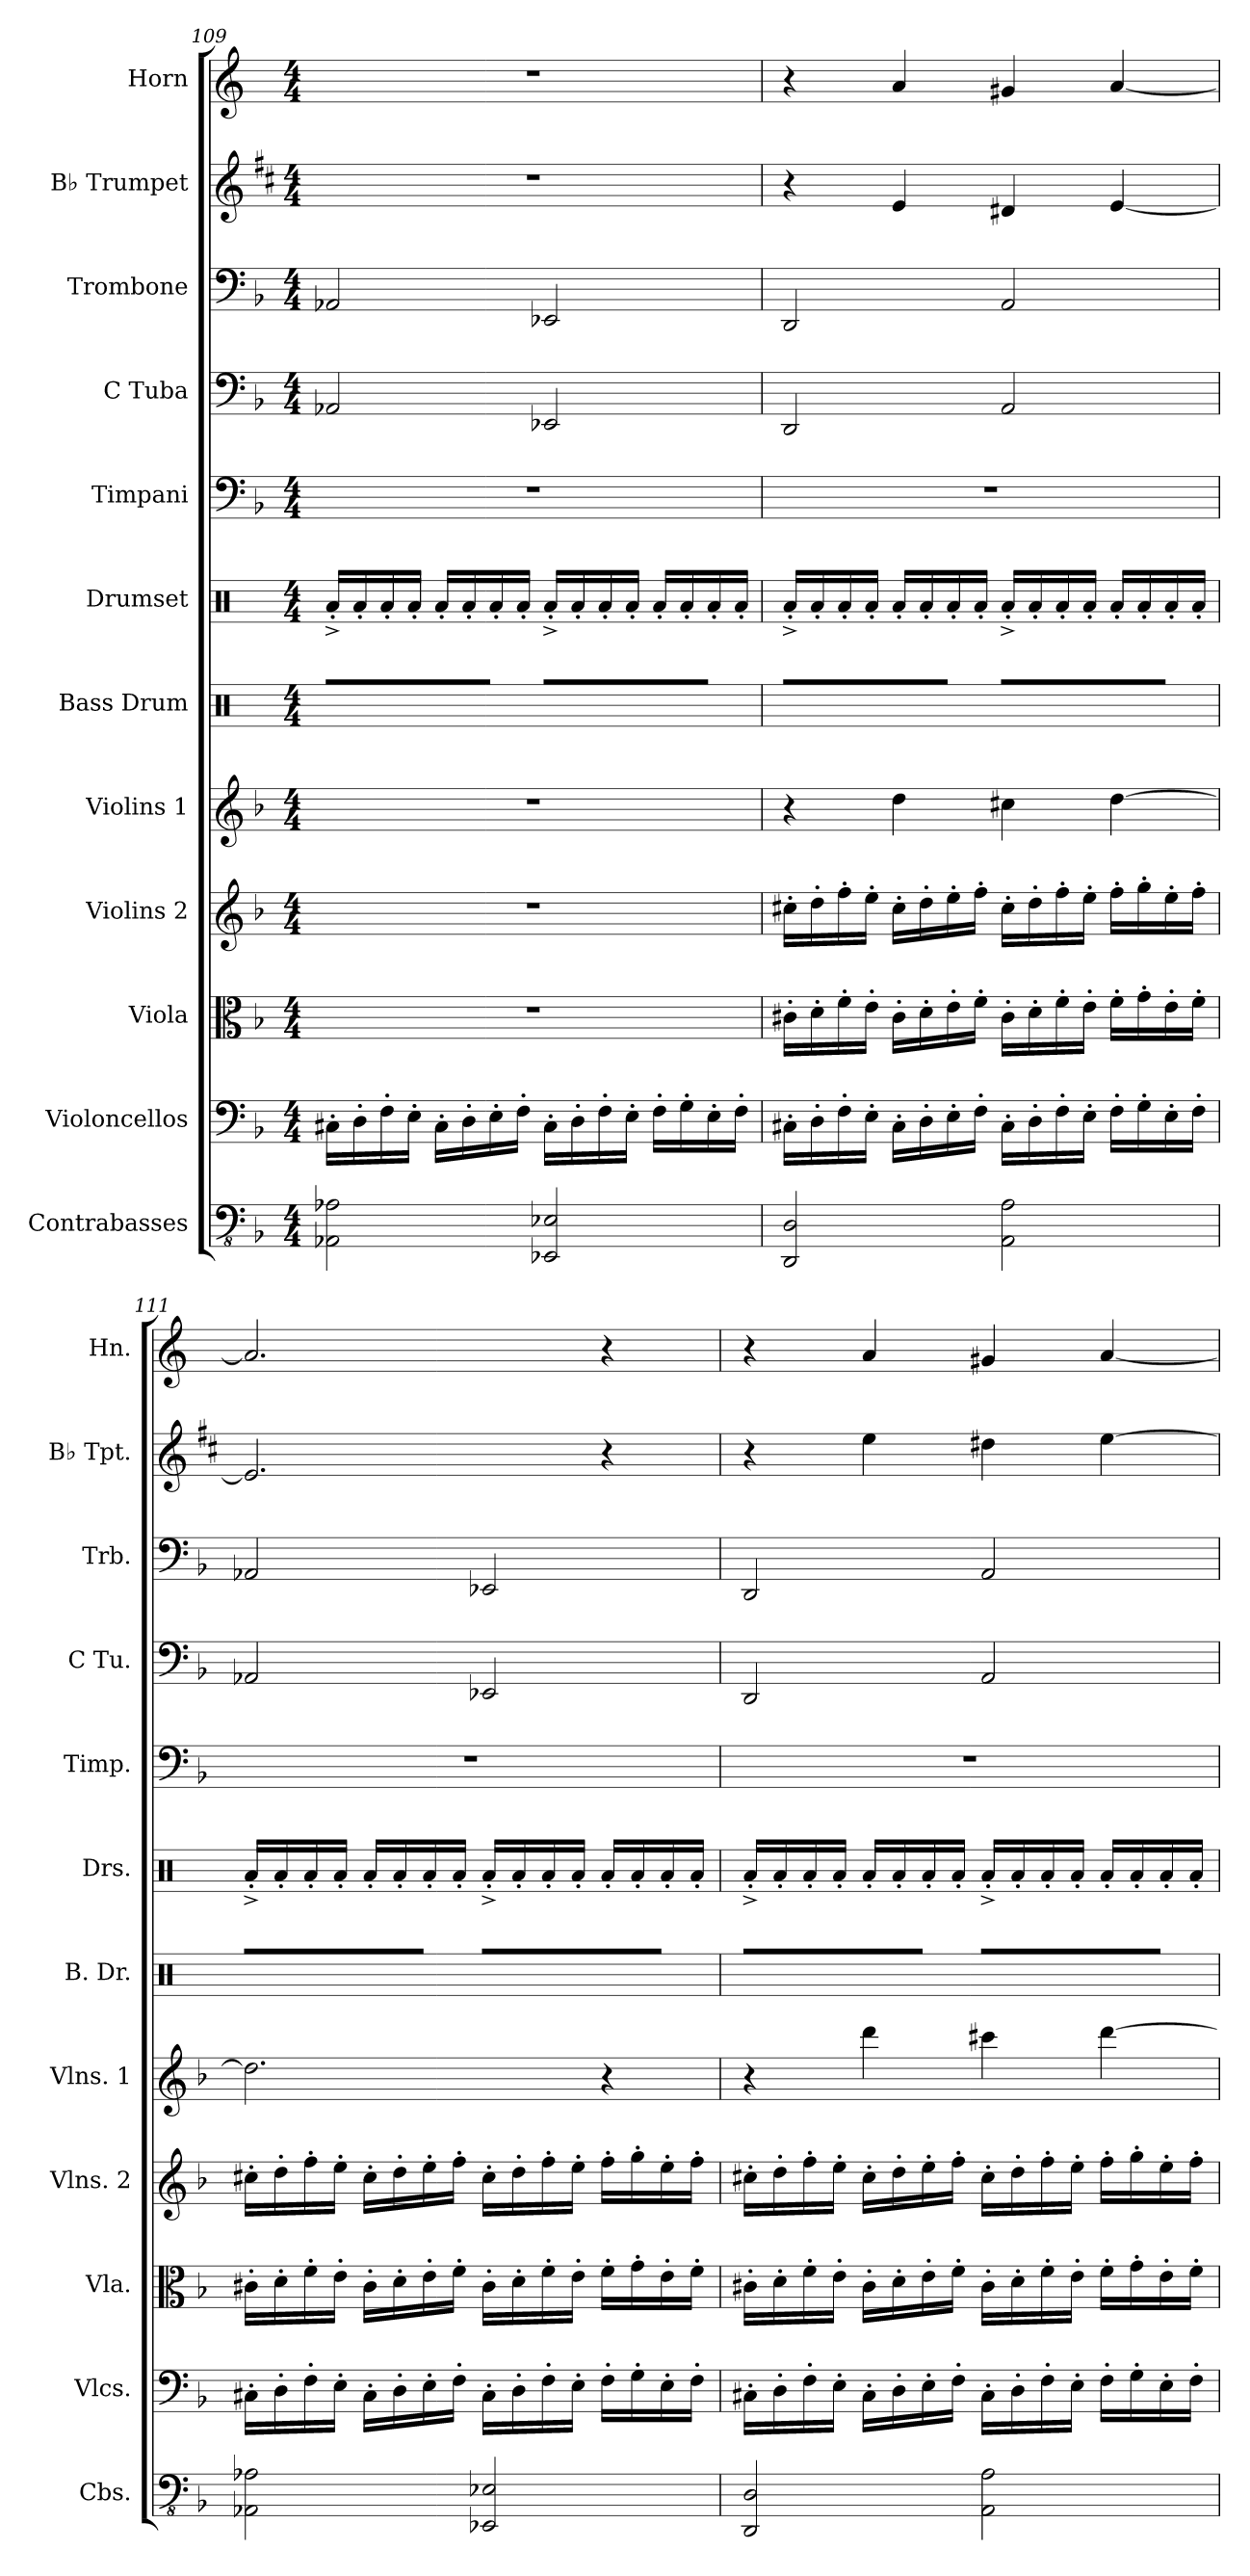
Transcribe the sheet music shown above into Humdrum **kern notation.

**kern	**kern	**kern	**kern	**kern	**kern	**kern	**kern	**kern	**kern	**kern	**kern
*part12	*part11	*part10	*part9	*part8	*part7	*part6	*part5	*part4	*part3	*part2	*part1
*staff12	*staff11	*staff10	*staff9	*staff8	*staff7	*staff6	*staff5	*staff4	*staff3	*staff2	*staff1
*I"Contrabasses	*I"Violoncellos	*I"Viola	*I"Violins 2	*I"Violins 1	*I"Bass Drum	*I"Drumset	*I"Timpani	*I"C Tuba	*I"Trombone	*I"B♭ Trumpet	*I"Horn
*I'Cbs.	*I'Vlcs.	*I'Vla.	*I'Vlns. 2	*I'Vlns. 1	*I'B. Dr.	*I'Drs.	*I'Timp.	*I'C Tu.	*I'Trb.	*I'B♭ Tpt.	*I'Hn.
!!LO:PB:g=z
*clefFv4	*clefF4	*clefC3	*clefG2	*clefG2	*clefX	*clefX	*clefF4	*clefF4	*clefF4	*clefG2	*clefG2
*	*	*	*	*	*	*	*	*	*	*ITrd1c2	*ITrd4c7
*k[b-]	*k[b-]	*k[b-]	*k[b-]	*k[b-]	*k[]	*k[]	*k[b-]	*k[b-]	*k[b-]	*k[]	*k[b-]
*F:	*F:	*F:	*F:	*F:	*C:	*C:	*F:	*F:	*F:	*C:	*F:
*M4/4	*M4/4	*M4/4	*M4/4	*M4/4	*M4/4	*M4/4	*M4/4	*M4/4	*M4/4	*M4/4	*M4/4
=109	=109	=109	=109	=109	=109	=109	=109	=109	=109	=109	=109
2AAA-X\ 2AA-X\	16C#X'\LL	1r	1r	1r	8R/L	16Ra'^/LL	1r	2AA-X/	2AA-X/	1r	1r
.	16D'\	.	.	.	.	16Ra'/	.	.	.	.	.
.	16F'\	.	.	.	8R/	16Ra'/	.	.	.	.	.
.	16E'\JJ	.	.	.	.	16Ra'/JJ	.	.	.	.	.
.	16C#'\LL	.	.	.	8R/	16Ra'/LL	.	.	.	.	.
.	16D'\	.	.	.	.	16Ra'/	.	.	.	.	.
.	16E'\	.	.	.	8R/J	16Ra'/	.	.	.	.	.
.	16F'\JJ	.	.	.	.	16Ra'/JJ	.	.	.	.	.
2EEE-X/ 2EE-X/	16C#'\LL	.	.	.	8R/L	16Ra'^/LL	.	2EE-X/	2EE-X/	.	.
.	16D'\	.	.	.	.	16Ra'/	.	.	.	.	.
.	16F'\	.	.	.	8R/	16Ra'/	.	.	.	.	.
.	16E'\JJ	.	.	.	.	16Ra'/JJ	.	.	.	.	.
.	16F'\LL	.	.	.	8R/	16Ra'/LL	.	.	.	.	.
.	16G'\	.	.	.	.	16Ra'/	.	.	.	.	.
.	16E'\	.	.	.	8R/J	16Ra'/	.	.	.	.	.
.	16F'\JJ	.	.	.	.	16Ra'/JJ	.	.	.	.	.
=110	=110	=110	=110	=110	=110	=110	=110	=110	=110	=110	=110
2DDD/ 2DD/	16C#X'\LL	16c#X'\LL	16cc#X'\LL	4r	8R/L	16Ra'^/LL	1r	2DD/	2DD/	4r	4r
.	16D'\	16d'\	16dd'\	.	.	16Ra'/	.	.	.	.	.
.	16F'\	16f'\	16ff'\	.	8R/	16Ra'/	.	.	.	.	.
.	16E'\JJ	16e'\JJ	16ee'\JJ	.	.	16Ra'/JJ	.	.	.	.	.
.	16C#'\LL	16c#'\LL	16cc#'\LL	4dd\	8R/	16Ra'/LL	.	.	.	4d/	4d/
.	16D'\	16d'\	16dd'\	.	.	16Ra'/	.	.	.	.	.
.	16E'\	16e'\	16ee'\	.	8R/J	16Ra'/	.	.	.	.	.
.	16F'\JJ	16f'\JJ	16ff'\JJ	.	.	16Ra'/JJ	.	.	.	.	.
2AAA\ 2AA\	16C#'\LL	16c#'\LL	16cc#'\LL	4cc#X\	8R/L	16Ra'^/LL	.	2AA/	2AA/	4c#X/	4c#X/
.	16D'\	16d'\	16dd'\	.	.	16Ra'/	.	.	.	.	.
.	16F'\	16f'\	16ff'\	.	8R/	16Ra'/	.	.	.	.	.
.	16E'\JJ	16e'\JJ	16ee'\JJ	.	.	16Ra'/JJ	.	.	.	.	.
.	16F'\LL	16f'\LL	16ff'\LL	[4dd\	8R/	16Ra'/LL	.	.	.	[4d/	[4d/
.	16G'\	16g'\	16gg'\	.	.	16Ra'/	.	.	.	.	.
.	16E'\	16e'\	16ee'\	.	8R/J	16Ra'/	.	.	.	.	.
.	16F'\JJ	16f'\JJ	16ff'\JJ	.	.	16Ra'/JJ	.	.	.	.	.
=111	=111	=111	=111	=111	=111	=111	=111	=111	=111	=111	=111
2AAA-X\ 2AA-X\	16C#X'\LL	16c#X'\LL	16cc#X'\LL	2.dd\]	8R/L	16Ra'^/LL	1r	2AA-X/	2AA-X/	2.d/]	2.d/]
.	16D'\	16d'\	16dd'\	.	.	16Ra'/	.	.	.	.	.
.	16F'\	16f'\	16ff'\	.	8R/	16Ra'/	.	.	.	.	.
.	16E'\JJ	16e'\JJ	16ee'\JJ	.	.	16Ra'/JJ	.	.	.	.	.
.	16C#'\LL	16c#'\LL	16cc#'\LL	.	8R/	16Ra'/LL	.	.	.	.	.
.	16D'\	16d'\	16dd'\	.	.	16Ra'/	.	.	.	.	.
.	16E'\	16e'\	16ee'\	.	8R/J	16Ra'/	.	.	.	.	.
.	16F'\JJ	16f'\JJ	16ff'\JJ	.	.	16Ra'/JJ	.	.	.	.	.
2EEE-X/ 2EE-X/	16C#'\LL	16c#'\LL	16cc#'\LL	.	8R/L	16Ra'^/LL	.	2EE-X/	2EE-X/	.	.
.	16D'\	16d'\	16dd'\	.	.	16Ra'/	.	.	.	.	.
.	16F'\	16f'\	16ff'\	.	8R/	16Ra'/	.	.	.	.	.
.	16E'\JJ	16e'\JJ	16ee'\JJ	.	.	16Ra'/JJ	.	.	.	.	.
.	16F'\LL	16f'\LL	16ff'\LL	4r	8R/	16Ra'/LL	.	.	.	4r	4r
.	16G'\	16g'\	16gg'\	.	.	16Ra'/	.	.	.	.	.
.	16E'\	16e'\	16ee'\	.	8R/J	16Ra'/	.	.	.	.	.
.	16F'\JJ	16f'\JJ	16ff'\JJ	.	.	16Ra'/JJ	.	.	.	.	.
!!LO:PB:g=z
=112	=112	=112	=112	=112	=112	=112	=112	=112	=112	=112	=112
2DDD/ 2DD/	16C#X'\LL	16c#X'\LL	16cc#X'\LL	4r	8R/L	16Ra'^/LL	1r	2DD/	2DD/	4r	4r
.	16D'\	16d'\	16dd'\	.	.	16Ra'/	.	.	.	.	.
.	16F'\	16f'\	16ff'\	.	8R/	16Ra'/	.	.	.	.	.
.	16E'\JJ	16e'\JJ	16ee'\JJ	.	.	16Ra'/JJ	.	.	.	.	.
.	16C#'\LL	16c#'\LL	16cc#'\LL	4ddd\	8R/	16Ra'/LL	.	.	.	4dd\	4d/
.	16D'\	16d'\	16dd'\	.	.	16Ra'/	.	.	.	.	.
.	16E'\	16e'\	16ee'\	.	8R/J	16Ra'/	.	.	.	.	.
.	16F'\JJ	16f'\JJ	16ff'\JJ	.	.	16Ra'/JJ	.	.	.	.	.
2AAA\ 2AA\	16C#'\LL	16c#'\LL	16cc#'\LL	4ccc#X\	8R/L	16Ra'^/LL	.	2AA/	2AA/	4cc#X\	4c#X/
.	16D'\	16d'\	16dd'\	.	.	16Ra'/	.	.	.	.	.
.	16F'\	16f'\	16ff'\	.	8R/	16Ra'/	.	.	.	.	.
.	16E'\JJ	16e'\JJ	16ee'\JJ	.	.	16Ra'/JJ	.	.	.	.	.
.	16F'\LL	16f'\LL	16ff'\LL	[4ddd\	8R/	16Ra'/LL	.	.	.	[4dd\	[4d/
.	16G'\	16g'\	16gg'\	.	.	16Ra'/	.	.	.	.	.
.	16E'\	16e'\	16ee'\	.	8R/J	16Ra'/	.	.	.	.	.
.	16F'\JJ	16f'\JJ	16ff'\JJ	.	.	16Ra'/JJ	.	.	.	.	.
=	=	=	=	=	=	=	=	=	=	=	=
*-	*-	*-	*-	*-	*-	*-	*-	*-	*-	*-	*-
